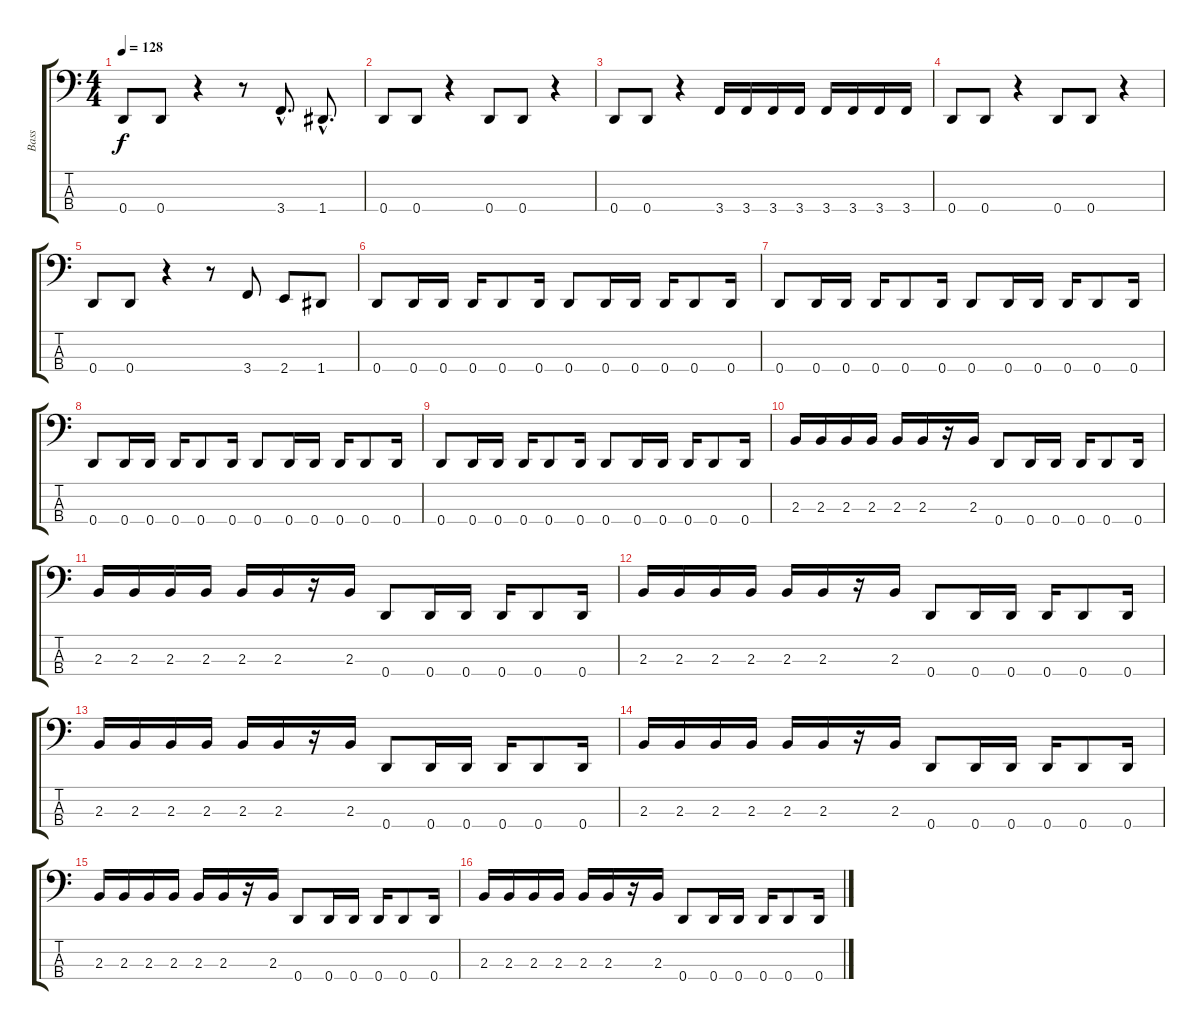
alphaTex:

\track ("Bass" "Bass") {instrument electricbassfinger}
\staff {score tabs}
\tuning (G2 D2 A1 D1) {hide}
\ts (4 4)
\tempo 128
\clef f4
\ks c
0.4.8{dy f} 0.4.8 r.4 r.8 3.4{hac}.8{d} 1.4{hac}.8{d} |
0.4.8 0.4.8 r.4 0.4.8 0.4.8 r.4 |
0.4.8 0.4.8 r.4 3.4.16 3.4.16 3.4.16 3.4.16 3.4.16 3.4.16 3.4.16 3.4.16 |
0.4.8 0.4.8 r.4 0.4.8 0.4.8 r.4 |
0.4.8 0.4.8 r.4 r.8 3.4.8 2.4.8 1.4.8 |
0.4.8 0.4.16 0.4.16 0.4.16 0.4.8 0.4.16 0.4.8 0.4.16 0.4.16 0.4.16 0.4.8 0.4.16 |
0.4.8 0.4.16 0.4.16 0.4.16 0.4.8 0.4.16 0.4.8 0.4.16 0.4.16 0.4.16 0.4.8 0.4.16 |
0.4.8 0.4.16 0.4.16 0.4.16 0.4.8 0.4.16 0.4.8 0.4.16 0.4.16 0.4.16 0.4.8 0.4.16 |
0.4.8 0.4.16 0.4.16 0.4.16 0.4.8 0.4.16 0.4.8 0.4.16 0.4.16 0.4.16 0.4.8 0.4.16 |
2.3.16 2.3.16 2.3.16 2.3.16 2.3.16 2.3.16 r.16 2.3.16 0.4.8 0.4.16 0.4.16 0.4.16 0.4.8 0.4.16 |
2.3.16 2.3.16 2.3.16 2.3.16 2.3.16 2.3.16 r.16 2.3.16 0.4.8 0.4.16 0.4.16 0.4.16 0.4.8 0.4.16 |
2.3.16 2.3.16 2.3.16 2.3.16 2.3.16 2.3.16 r.16 2.3.16 0.4.8 0.4.16 0.4.16 0.4.16 0.4.8 0.4.16 |
2.3.16 2.3.16 2.3.16 2.3.16 2.3.16 2.3.16 r.16 2.3.16 0.4.8 0.4.16 0.4.16 0.4.16 0.4.8 0.4.16 |
2.3.16 2.3.16 2.3.16 2.3.16 2.3.16 2.3.16 r.16 2.3.16 0.4.8 0.4.16 0.4.16 0.4.16 0.4.8 0.4.16 |
2.3.16 2.3.16 2.3.16 2.3.16 2.3.16 2.3.16 r.16 2.3.16 0.4.8 0.4.16 0.4.16 0.4.16 0.4.8 0.4.16 |
2.3.16 2.3.16 2.3.16 2.3.16 2.3.16 2.3.16 r.16 2.3.16 0.4.8 0.4.16 0.4.16 0.4.16 0.4.8 0.4.16
